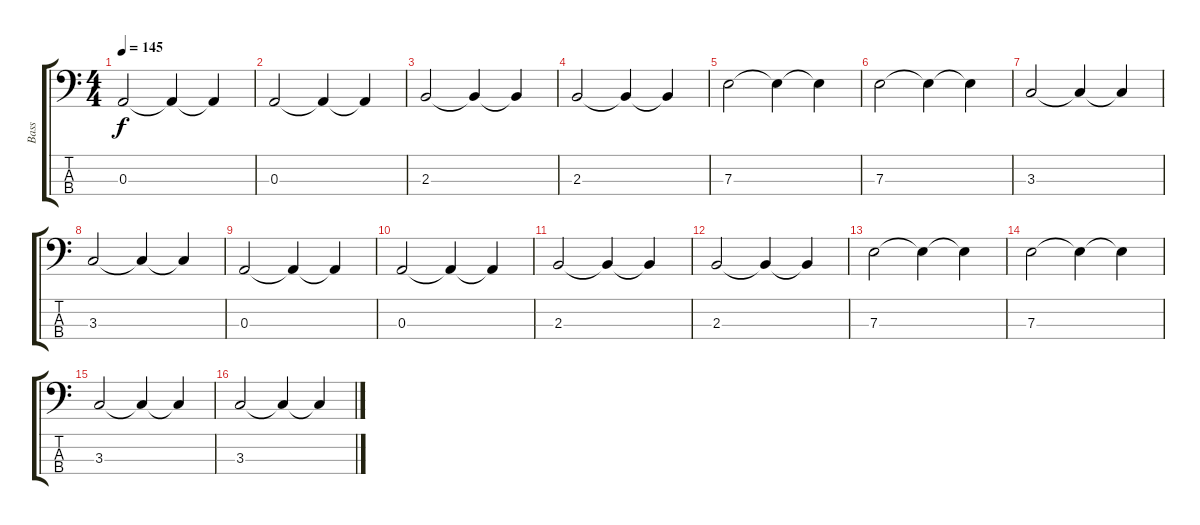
\track ("Bass" "Bass") {instrument electricbasspick}
\staff {score tabs}
\tuning (G2 D2 A1 E1) {hide}
\ts (4 4)
\tempo 145
\clef f4
\ks c
0.3.2{dy f} 0.3{t}.4 0.3{t}.4 |
0.3.2 0.3{t}.4 0.3{t}.4 |
2.3.2 2.3{t}.4 2.3{t}.4 |
2.3.2 2.3{t}.4 2.3{t}.4 |
7.3.2 7.3{t}.4 7.3{t}.4 |
7.3.2 7.3{t}.4 7.3{t}.4 |
3.3.2 3.3{t}.4 3.3{t}.4 |
3.3.2 3.3{t}.4 3.3{t}.4 |
0.3.2 0.3{t}.4 0.3{t}.4 |
0.3.2 0.3{t}.4 0.3{t}.4 |
2.3.2 2.3{t}.4 2.3{t}.4 |
2.3.2 2.3{t}.4 2.3{t}.4 |
7.3.2 7.3{t}.4 7.3{t}.4 |
7.3.2 7.3{t}.4 7.3{t}.4 |
3.3.2 3.3{t}.4 3.3{t}.4 |
3.3.2 3.3{t}.4 3.3{t}.4
